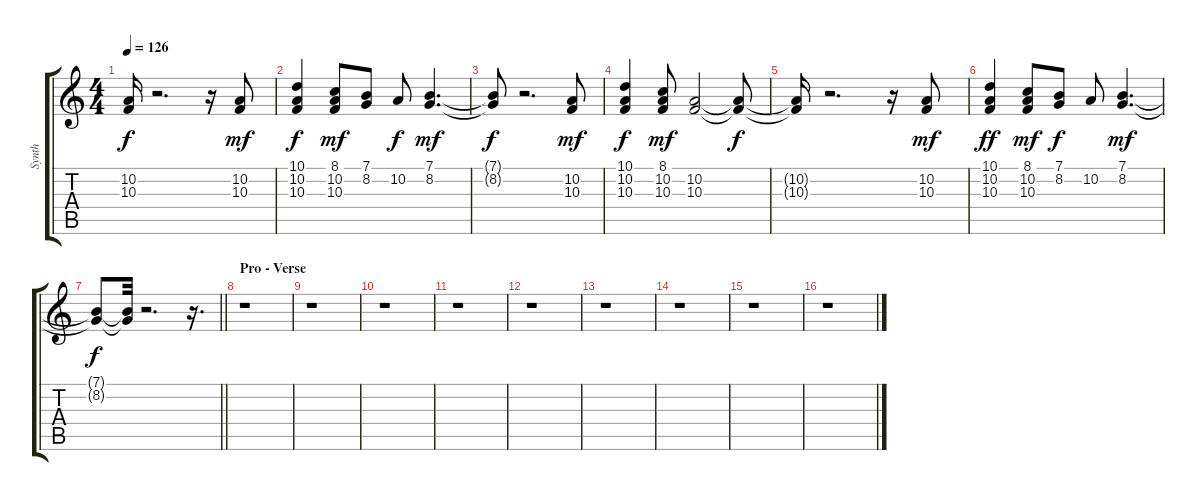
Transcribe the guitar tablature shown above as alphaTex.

\track ("Synth" "Synth") {instrument synthstrings1}
\staff {score tabs}
\tuning (E4 B3 G3 D3 A2 E2) {hide}
\ts (4 4)
\tempo 126
\clef g2
\ks c
(10.2{t} 10.3{t}).16{dy f} r.2{d} r.16 (10.2 10.3).8{dy mf} |
(10.1 10.2 10.3).4{dy f} (8.1 10.2 10.3).8{dy mf} (7.1 8.2).8 10.2.8{dy f} (7.1 8.2).4{d dy mf} |
(7.1{t} 8.2{t}).8{dy f} r.2{d} (10.2 10.3).8{dy mf} |
(10.1 10.2 10.3).4{dy f} (8.1 10.2 10.3).8{dy mf} (10.2 10.3).2 (10.2{t} 10.3{t}).8{dy f} |
(10.2{t} 10.3{t}).16 r.2{d} r.16 (10.2 10.3).8{dy mf} |
(10.1 10.2 10.3).4{dy ff} (8.1 10.2 10.3).8{dy mf} (7.1 8.2).8{dy f} 10.2.8 (7.1 8.2).4{d dy mf} |
\barLineRight lightlight
(7.1{t} 8.2{t}).8{dy f} (7.1{t} 8.2{t}).32 r.2{d} r.16{d} |
\section ("" "Pro - Verse")
r.1 |
r.1 |
r.1 |
r.1 |
r.1 |
r.1 |
r.1 |
r.1 |
r.1
